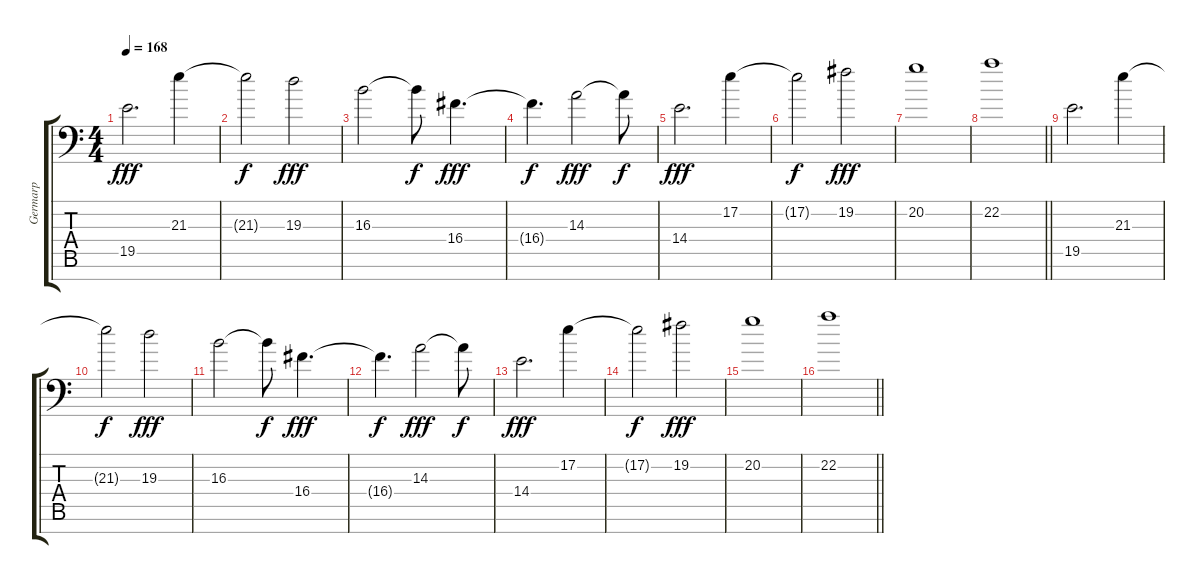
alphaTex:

\track ("Germarp" "Germarp") {instrument lead2sawtooth}
\staff {score tabs}
\tuning (C6 B3 G3 D3 A2 E2 C-1) {hide}
\ts (4 4)
\tempo 168
\clef f4
\ks c
19.5.2{d dy fff} 21.3.4 |
21.3{t}.2{dy f} 19.3.2{dy fff} |
16.3.2 16.3{t}.8{dy f} 16.4.4{d dy fff} |
16.4{t}.4{d dy f} 14.3.2{dy fff} 14.3{t}.8{dy f} |
14.4.2{d dy fff} 17.2.4 |
17.2{t}.2{dy f} 19.2.2{dy fff} |
20.2.1 |
\barLineRight lightlight
22.2.1 |
19.5.2{d} 21.3.4 |
21.3{t}.2{dy f} 19.3.2{dy fff} |
16.3.2 16.3{t}.8{dy f} 16.4.4{d dy fff} |
16.4{t}.4{d dy f} 14.3.2{dy fff} 14.3{t}.8{dy f} |
14.4.2{d dy fff} 17.2.4 |
17.2{t}.2{dy f} 19.2.2{dy fff} |
20.2.1 |
\barLineRight lightlight
22.2.1
